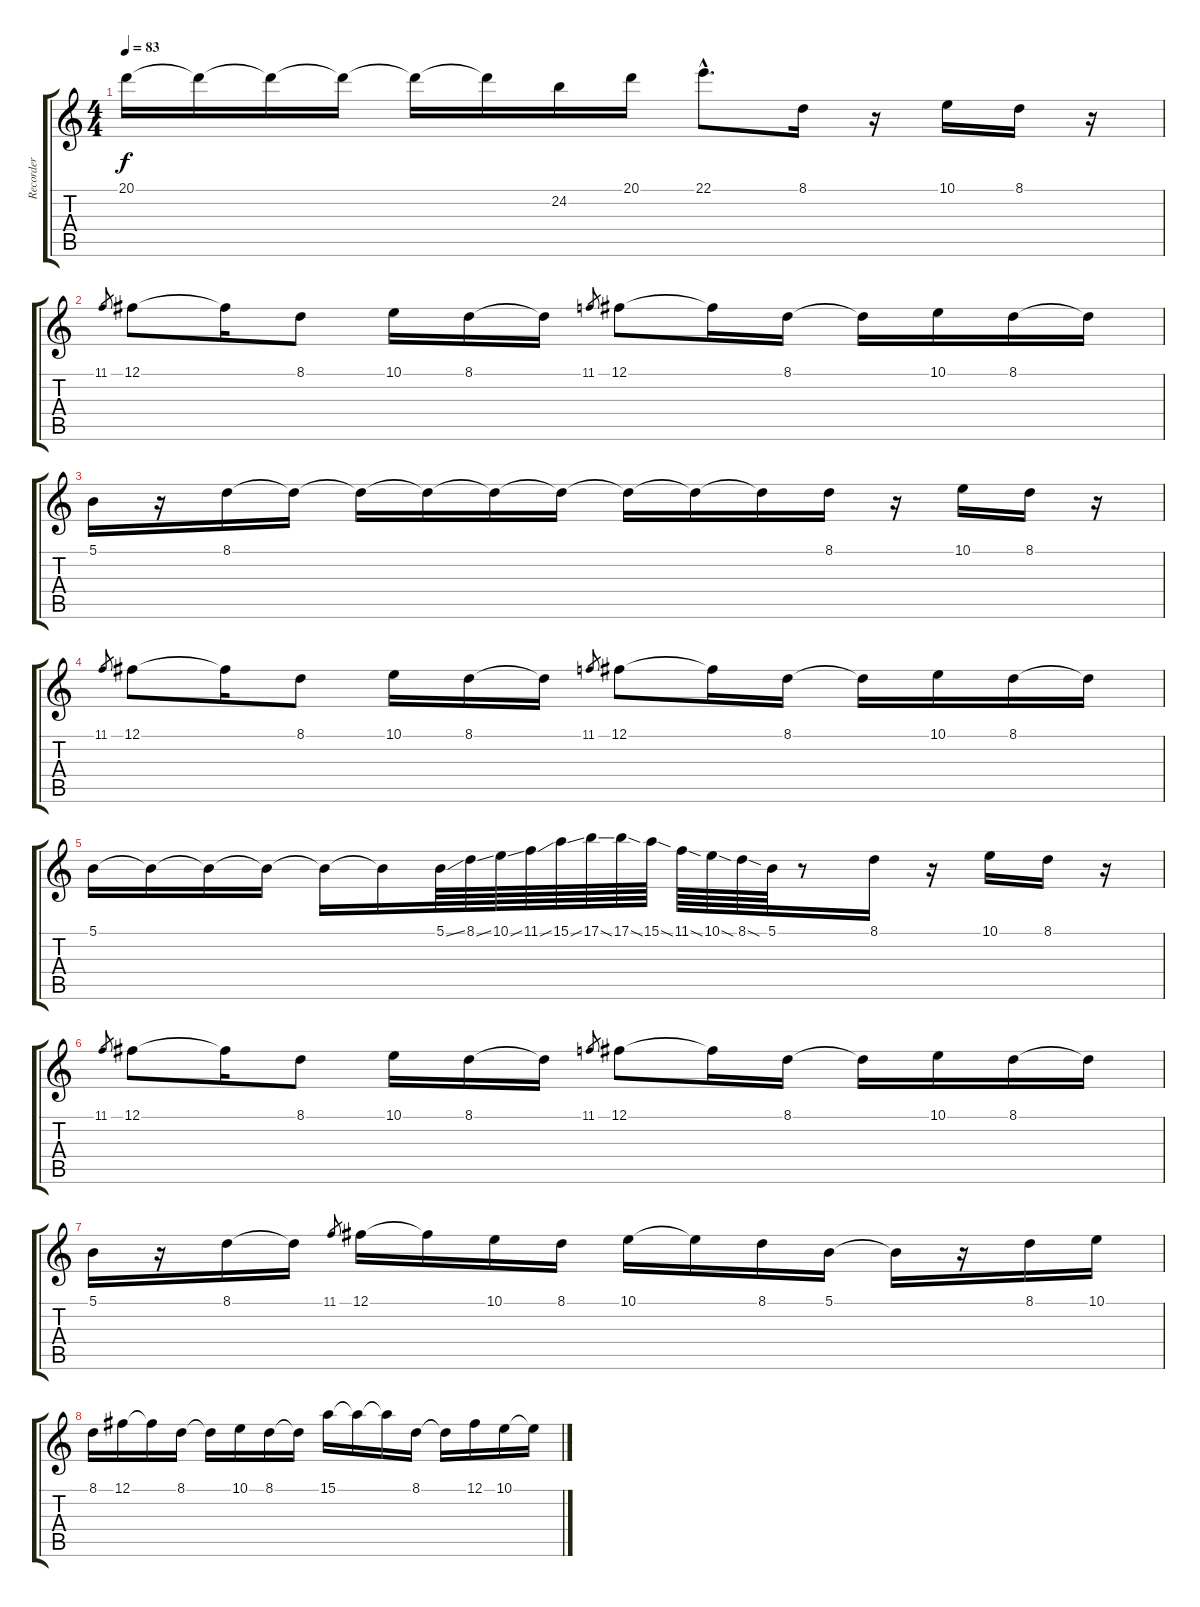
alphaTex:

\track ("Recorder" "Recorder") {instrument recorder}
\staff {score tabs}
\tuning (Gb4 B3 G3 D3 A2 E2) {hide}
\ts (4 4)
\tempo 83
\clef g2
\ks c
20.1.16{dy f} 20.1{t}.16 20.1{t}.16 20.1{t}.16 20.1{t}.16 20.1{t}.16 24.2.16 20.1.16 22.1{hac}.8{d} 8.1.16 r.16 10.1.16 8.1.16 r.16 |
11.1.8{gr} 12.1.8 12.1{t}.16 8.1.8 10.1.16 8.1.16 8.1{t}.16 11.1.8{gr} 12.1.8 12.1{t}.16 8.1.16 8.1{t}.16 10.1.16 8.1.16 8.1{t}.16 |
5.1.16 r.16 8.1.16 8.1{t}.16 8.1{t}.16 8.1{t}.16 8.1{t}.16 8.1{t}.16 8.1{t}.16 8.1{t}.16 8.1{t}.16 8.1.16 r.16 10.1.16 8.1.16 r.16 |
11.1.8{gr} 12.1.8 12.1{t}.16 8.1.8 10.1.16 8.1.16 8.1{t}.16 11.1.8{gr} 12.1.8 12.1{t}.16 8.1.16 8.1{t}.16 10.1.16 8.1.16 8.1{t}.16 |
5.1.16 5.1{t}.16 5.1{t}.16 5.1{t}.16 5.1{t}.16 5.1{t}.16 5.1{ss}.64 8.1{ss}.64 10.1{ss}.64 11.1{ss}.64 15.1{ss}.64 17.1{ss}.64 17.1{sod}.64 15.1{sod}.64 11.1{sod}.64 10.1{sod}.64 8.1{sod}.64 5.1.64 r.8 8.1.16 r.16 10.1.16 8.1.16 r.16 |
11.1.8{gr} 12.1.8 12.1{t}.16 8.1.8 10.1.16 8.1.16 8.1{t}.16 11.1.8{gr} 12.1.8 12.1{t}.16 8.1.16 8.1{t}.16 10.1.16 8.1.16 8.1{t}.16 |
5.1.16 r.16 8.1.16 8.1{t}.16 11.1.8{gr} 12.1.16 12.1{t}.16 10.1.16 8.1.16 10.1.16 10.1{t}.16 8.1.16 5.1.16 5.1{t}.16 r.16 8.1.16 10.1.16 |
8.1.16 12.1.16 12.1{t}.16 8.1.16 8.1{t}.16 10.1.16 8.1.16 8.1{t}.16 15.1.16 15.1{t}.16 15.1{t}.16 8.1.16 8.1{t}.16 12.1.16 10.1.16 10.1{t}.16
